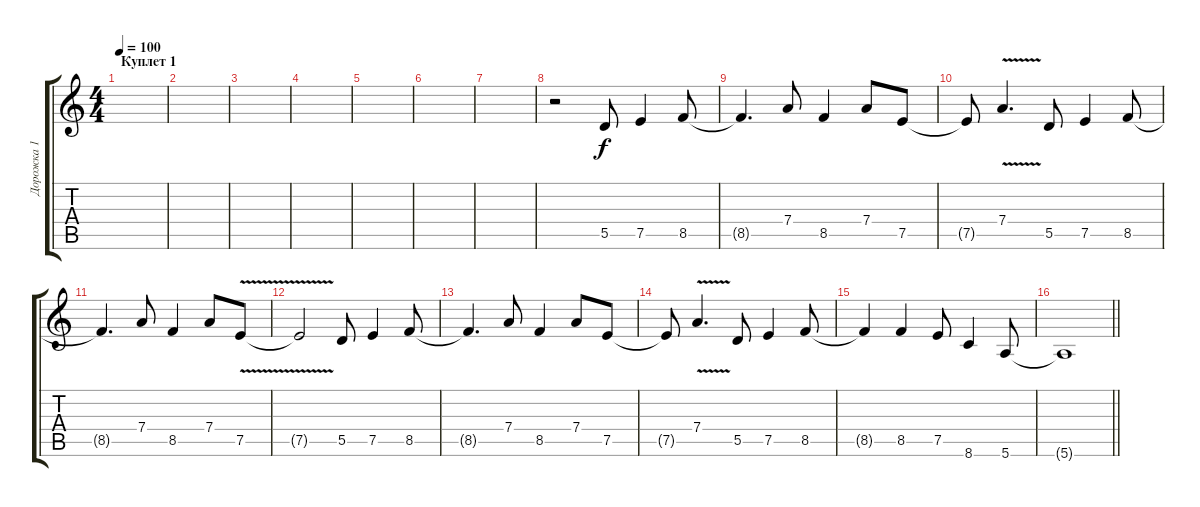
\track ("Дорожка 1" "Дорожка 1") {instrument electricguitarclean}
\staff {score tabs}
\tuning (E4 B3 G3 D3 A2 E2) {hide}
\ts (4 4)
\section ("" "Куплет 1")
\tempo 100
\clef g2
\ks c
|
|
|
|
|
|
|
r.2 5.5.8 7.5.4 8.5.8 |
8.5{t}.4{d} 7.4.8 8.5.4 7.4.8 7.5.8 |
7.5{t}.8 7.4{v}.4{d} 5.5.8 7.5.4 8.5.8 |
8.5{t}.4{d} 7.4.8 8.5.4 7.4.8 7.5{v}.8 |
7.5{t}.2 5.5.8 7.5.4 8.5.8 |
8.5{t}.4{d} 7.4.8 8.5.4 7.4.8 7.5.8 |
7.5{t}.8 7.4{v}.4{d} 5.5.8 7.5.4 8.5.8 |
8.5{t}.4 8.5.4 7.5.8 8.6.4 5.6.8 |
\barLineRight lightlight
5.6{t}.1
